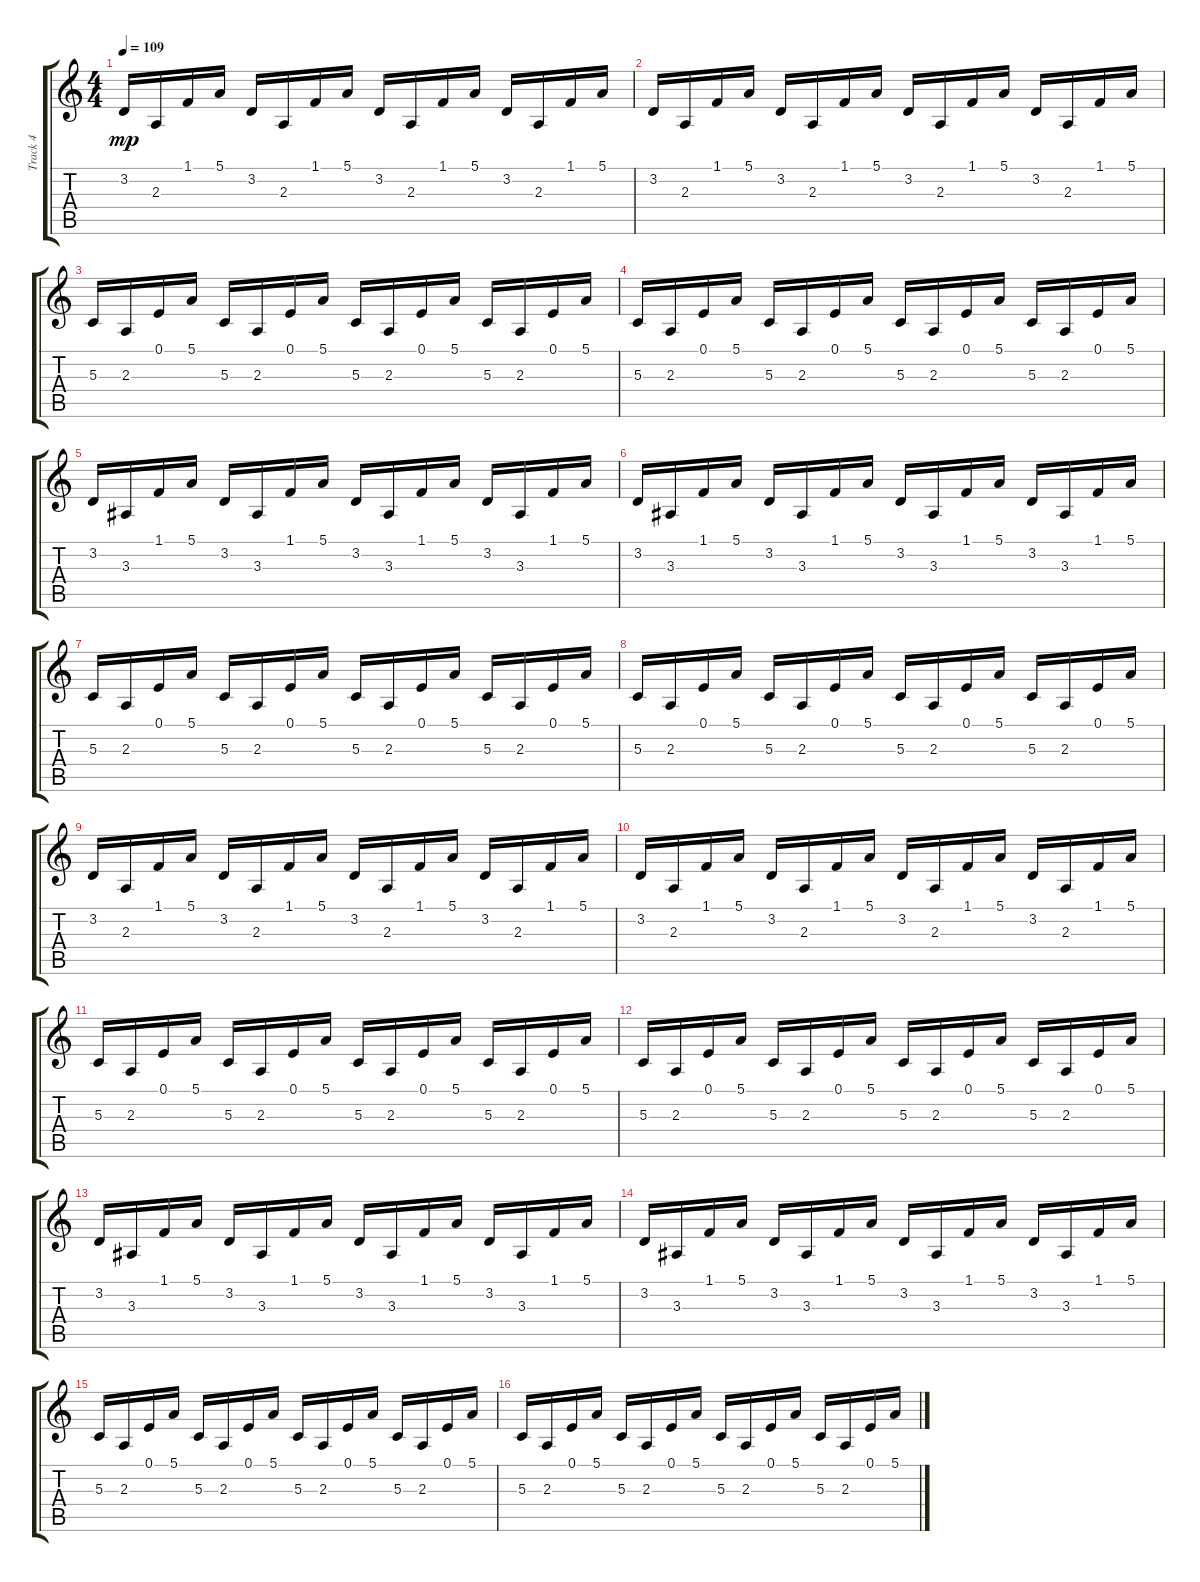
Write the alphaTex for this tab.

\track ("Track 4" "Track 4") {instrument electricpiano1}
\staff {score tabs}
\tuning (E4 B3 G3 D3 A2 E2) {hide}
\ts (4 4)
\tempo 109
\clef g2
\ks c
3.2.16{dy mp} 2.3.16 1.1.16 5.1.16 3.2.16 2.3.16 1.1.16 5.1.16 3.2.16 2.3.16 1.1.16 5.1.16 3.2.16 2.3.16 1.1.16 5.1.16 |
3.2.16 2.3.16 1.1.16 5.1.16 3.2.16 2.3.16 1.1.16 5.1.16 3.2.16 2.3.16 1.1.16 5.1.16 3.2.16 2.3.16 1.1.16 5.1.16 |
5.3.16 2.3.16 0.1.16 5.1.16 5.3.16 2.3.16 0.1.16 5.1.16 5.3.16 2.3.16 0.1.16 5.1.16 5.3.16 2.3.16 0.1.16 5.1.16 |
5.3.16 2.3.16 0.1.16 5.1.16 5.3.16 2.3.16 0.1.16 5.1.16 5.3.16 2.3.16 0.1.16 5.1.16 5.3.16 2.3.16 0.1.16 5.1.16 |
3.2.16 3.3.16 1.1.16 5.1.16 3.2.16 3.3.16 1.1.16 5.1.16 3.2.16 3.3.16 1.1.16 5.1.16 3.2.16 3.3.16 1.1.16 5.1.16 |
3.2.16 3.3.16 1.1.16 5.1.16 3.2.16 3.3.16 1.1.16 5.1.16 3.2.16 3.3.16 1.1.16 5.1.16 3.2.16 3.3.16 1.1.16 5.1.16 |
5.3.16 2.3.16 0.1.16 5.1.16 5.3.16 2.3.16 0.1.16 5.1.16 5.3.16 2.3.16 0.1.16 5.1.16 5.3.16 2.3.16 0.1.16 5.1.16 |
5.3.16 2.3.16 0.1.16 5.1.16 5.3.16 2.3.16 0.1.16 5.1.16 5.3.16 2.3.16 0.1.16 5.1.16 5.3.16 2.3.16 0.1.16 5.1.16 |
3.2.16 2.3.16 1.1.16 5.1.16 3.2.16 2.3.16 1.1.16 5.1.16 3.2.16 2.3.16 1.1.16 5.1.16 3.2.16 2.3.16 1.1.16 5.1.16 |
3.2.16 2.3.16 1.1.16 5.1.16 3.2.16 2.3.16 1.1.16 5.1.16 3.2.16 2.3.16 1.1.16 5.1.16 3.2.16 2.3.16 1.1.16 5.1.16 |
5.3.16 2.3.16 0.1.16 5.1.16 5.3.16 2.3.16 0.1.16 5.1.16 5.3.16 2.3.16 0.1.16 5.1.16 5.3.16 2.3.16 0.1.16 5.1.16 |
5.3.16 2.3.16 0.1.16 5.1.16 5.3.16 2.3.16 0.1.16 5.1.16 5.3.16 2.3.16 0.1.16 5.1.16 5.3.16 2.3.16 0.1.16 5.1.16 |
3.2.16 3.3.16 1.1.16 5.1.16 3.2.16 3.3.16 1.1.16 5.1.16 3.2.16 3.3.16 1.1.16 5.1.16 3.2.16 3.3.16 1.1.16 5.1.16 |
3.2.16 3.3.16 1.1.16 5.1.16 3.2.16 3.3.16 1.1.16 5.1.16 3.2.16 3.3.16 1.1.16 5.1.16 3.2.16 3.3.16 1.1.16 5.1.16 |
5.3.16 2.3.16 0.1.16 5.1.16 5.3.16 2.3.16 0.1.16 5.1.16 5.3.16 2.3.16 0.1.16 5.1.16 5.3.16 2.3.16 0.1.16 5.1.16 |
5.3.16 2.3.16 0.1.16 5.1.16 5.3.16 2.3.16 0.1.16 5.1.16 5.3.16 2.3.16 0.1.16 5.1.16 5.3.16 2.3.16 0.1.16 5.1.16
